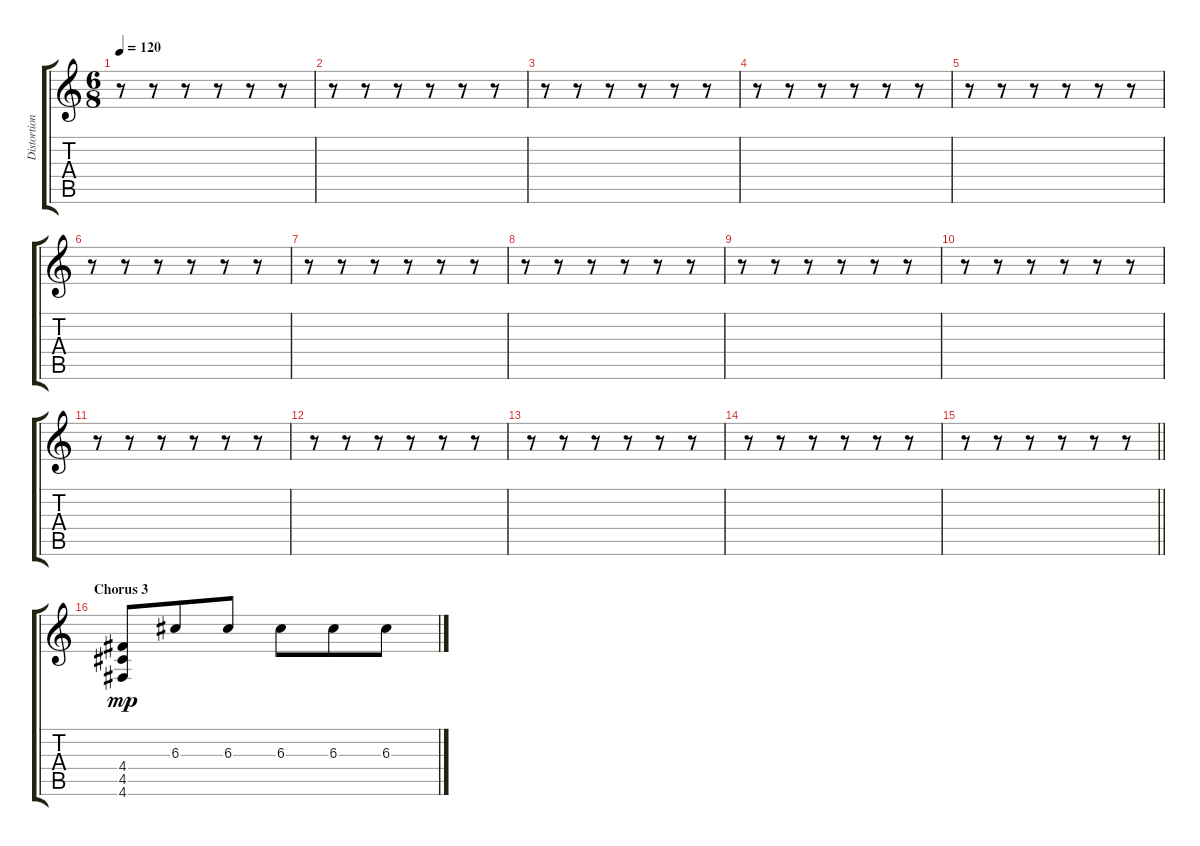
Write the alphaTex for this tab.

\track ("Distortion" "Distortion") {instrument distortionguitar}
\staff {score tabs}
\tuning (E4 B3 G3 D3 A2 D2) {hide}
\ts (6 8)
\tempo 120
\clef g2
\ks c
r.8{dy f} r.8 r.8 r.8 r.8 r.8 |
r.8 r.8 r.8 r.8 r.8 r.8 |
r.8 r.8 r.8 r.8 r.8 r.8 |
r.8 r.8 r.8 r.8 r.8 r.8 |
r.8 r.8 r.8 r.8 r.8 r.8 |
r.8 r.8 r.8 r.8 r.8 r.8 |
r.8 r.8 r.8 r.8 r.8 r.8 |
r.8 r.8 r.8 r.8 r.8 r.8 |
r.8 r.8 r.8 r.8 r.8 r.8 |
r.8 r.8 r.8 r.8 r.8 r.8 |
r.8 r.8 r.8 r.8 r.8 r.8 |
r.8 r.8 r.8 r.8 r.8 r.8 |
r.8 r.8 r.8 r.8 r.8 r.8 |
r.8 r.8 r.8 r.8 r.8 r.8 |
\barLineRight lightlight
r.8 r.8 r.8 r.8 r.8 r.8 |
\section ("" "Chorus 3")
(4.4 4.5 4.6).8{dy mp} 6.3.8 6.3.8 6.3.8 6.3.8 6.3.8
